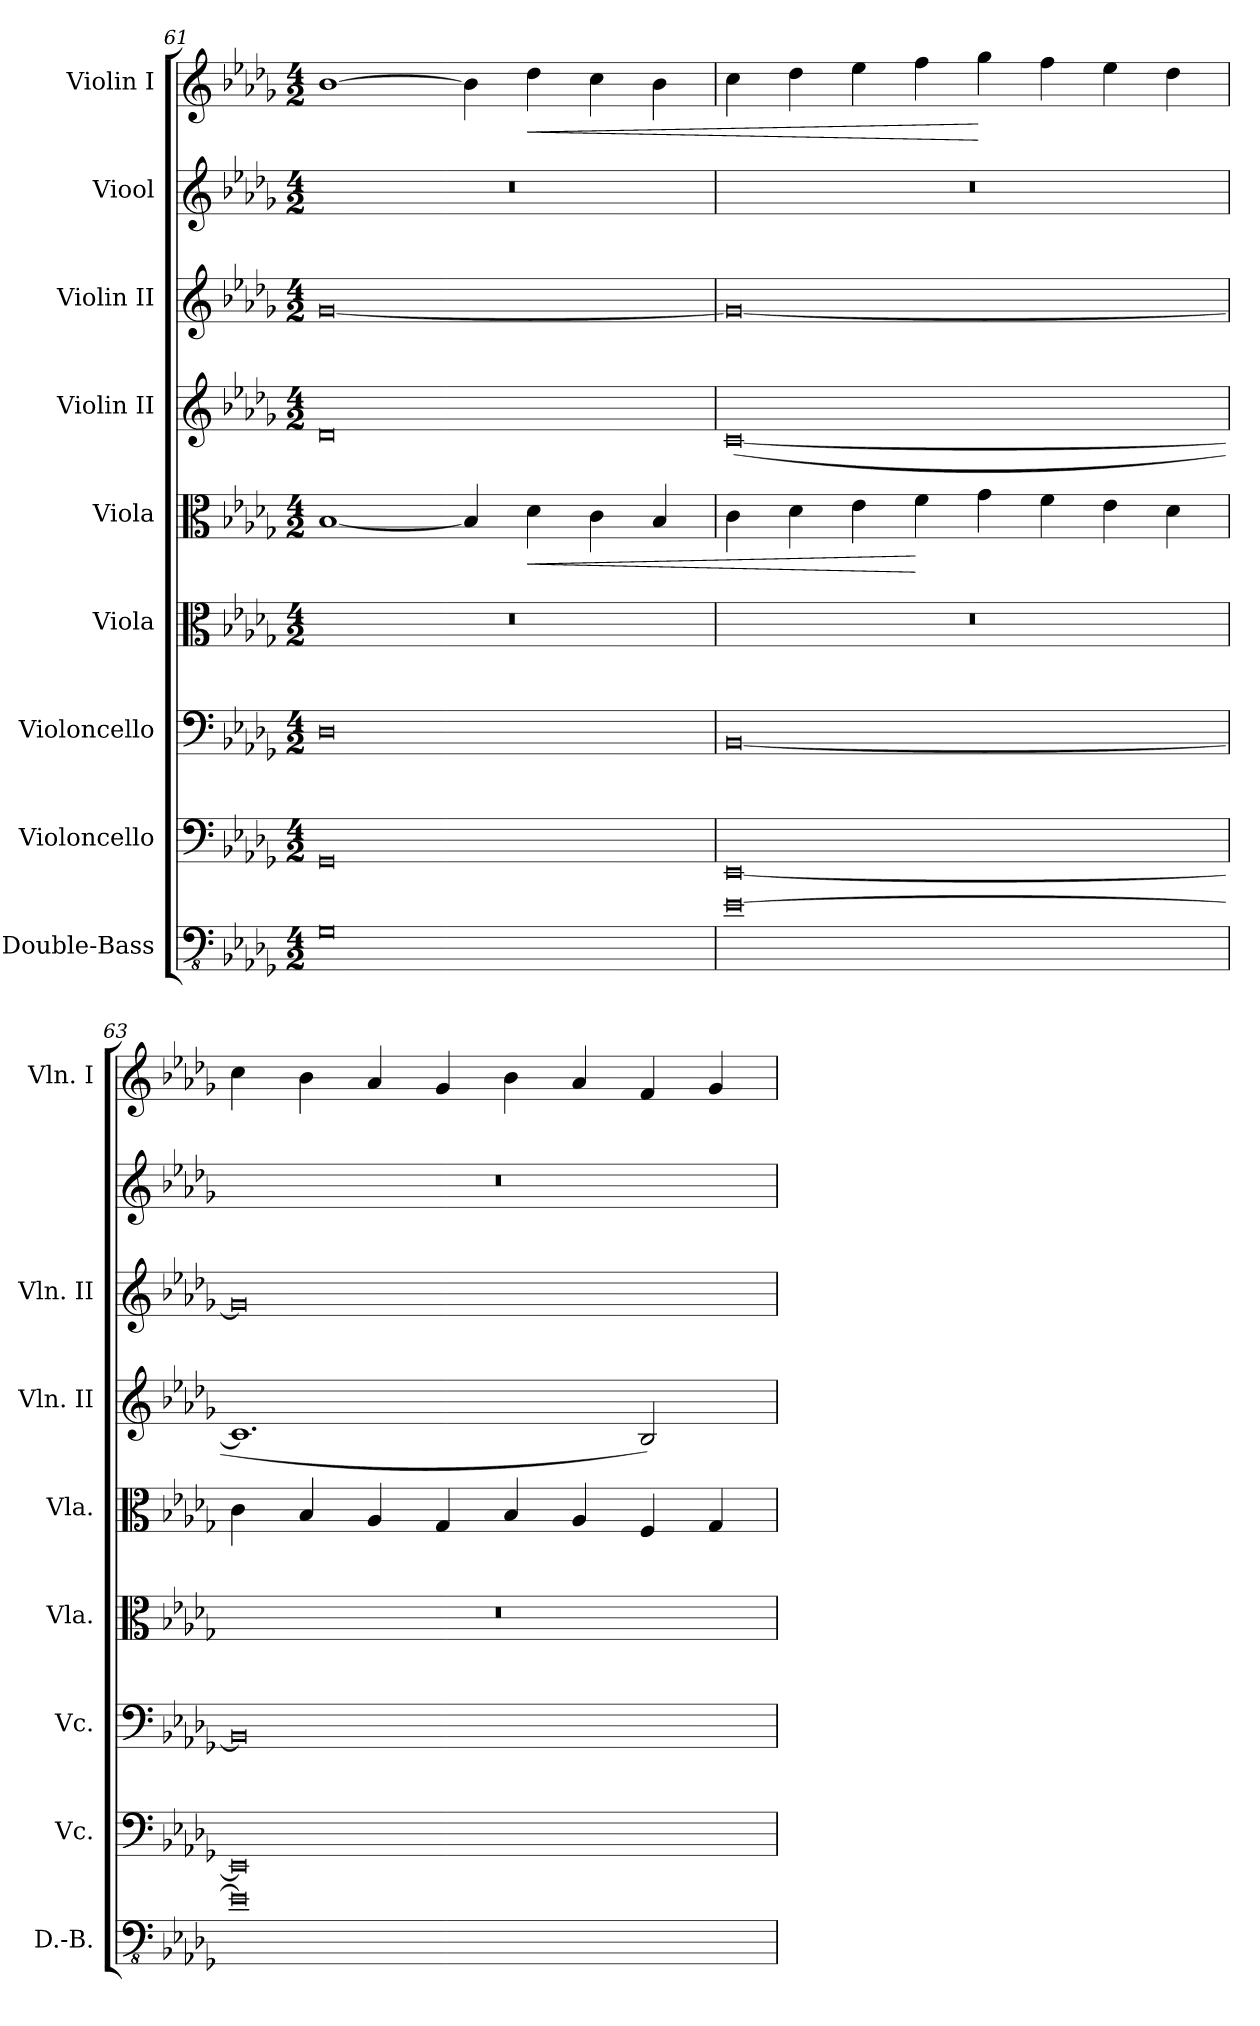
**kern	**kern	**kern	**kern	**kern	**dynam	**kern	**kern	**kern	**kern	**dynam
*part9	*part8	*part7	*part6	*part5	*part5	*part4	*part3	*part2	*part1	*part1
*staff9	*staff8	*staff7	*staff6	*staff5	*staff5	*staff4	*staff3	*staff2	*staff1	*staff1
*I"Double-Bass	*I"Violoncello	*I"Violoncello	*I"Viola	*I"Viola	*	*I"Violin II	*I"Violin II	*I"Viool	*I"Violin I	*
*I'D.-B.	*I'Vc.	*I'Vc.	*I'Vla.	*I'Vla.	*	*I'Vln. II	*I'Vln. II	*	*I'Vln. I	*
*clefFv4	*clefF4	*clefF4	*clefC3	*clefC3	*	*clefG2	*clefG2	*clefG2	*clefG2	*
*ITrd7c12	*	*	*	*	*	*	*	*	*	*
*k[b-e-a-d-g-]	*k[b-e-a-d-g-]	*k[b-e-a-d-g-]	*k[b-e-a-d-g-]	*k[b-e-a-d-g-]	*	*k[b-e-a-d-g-]	*k[b-e-a-d-g-]	*k[b-e-a-d-g-]	*k[b-e-a-d-g-]	*
*M4/2	*M4/2	*M4/2	*M4/2	*M4/2	*	*M4/2	*M4/2	*M4/2	*M4/2	*
=61	=61	=61	=61	=61	=61	=61	=61	=61	=61	=61
0GGG-	0GG-	0D-	0r	[1B-	.	0d-	[0g-	0r	[1b-	.
.	.	.	.	4B-/]	.	.	.	.	4b-\]	.
!	!	!	!	!	!LO:HP:b	!	!	!	!	!LO:HP:b
.	.	.	.	4d-\	<	.	.	.	4dd-\	<
.	.	.	.	4c\	.	.	.	.	4cc\	.
.	.	.	.	4B-/	.	.	.	.	4b-\	.
=62	=62	=62	=62	=62	=62	=62	=62	=62	=62	=62
[0EE-	[0EE-	[0BB-	0r	4c\	.	([0c	0g-_	0r	4cc\	.
.	.	.	.	4d-\	.	.	.	.	4dd-\	.
.	.	.	.	4e-\	.	.	.	.	4ee-\	.
.	.	.	.	4f\	[	.	.	.	4ff\	.
.	.	.	.	4g-\	.	.	.	.	4gg-\	[
.	.	.	.	4f\	.	.	.	.	4ff\	.
.	.	.	.	4e-\	.	.	.	.	4ee-\	.
.	.	.	.	4d-\	.	.	.	.	4dd-\	.
=63	=63	=63	=63	=63	=63	=63	=63	=63	=63	=63
0EE-]	0EE-]	0BB-]	0r	4c\	.	1.c]	0g-]	0r	4cc\	.
.	.	.	.	4B-/	.	.	.	.	4b-\	.
.	.	.	.	4A-/	.	.	.	.	4a-/	.
.	.	.	.	4G-/	.	.	.	.	4g-/	.
.	.	.	.	4B-/	.	.	.	.	4b-\	.
.	.	.	.	4A-/	.	.	.	.	4a-/	.
.	.	.	.	4F/	.	2B-/)	.	.	4f/	.
.	.	.	.	4G-/	.	.	.	.	4g-/	.
=	=	=	=	=	=	=	=	=	=	=
*-	*-	*-	*-	*-	*-	*-	*-	*-	*-	*-
